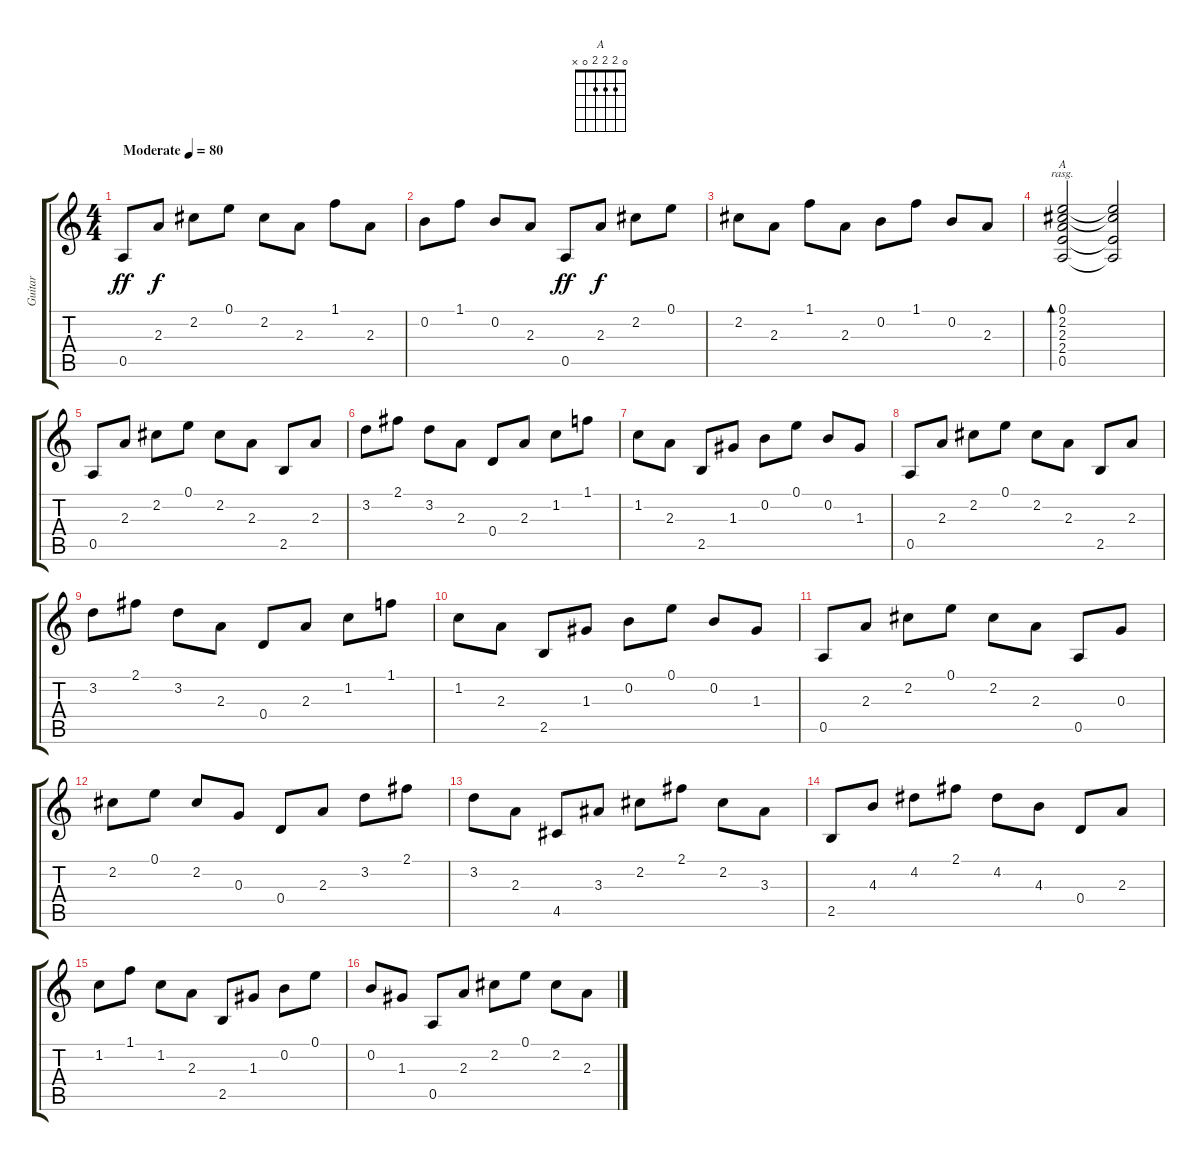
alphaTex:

\track ("Guitar" "Guitar") {instrument electricguitarjazz}
\staff {score tabs}
\tuning (E4 B3 G3 D3 A2 E2) {hide}
\chord ("A" 0 2 2 2 0 x)
\ts (4 4)
\tempo (80 "Moderate")
\clef g2
\ks c
0.5.8{dy ff instrument electricguitarjazz} 2.3.8{dy f} 2.2.8 0.1.8 2.2.8 2.3.8 1.1.8 2.3.8 |
0.2.8 1.1.8 0.2.8 2.3.8 0.5.8{dy ff} 2.3.8{dy f} 2.2.8 0.1.8 |
2.2.8 2.3.8 1.1.8 2.3.8 0.2.8 1.1.8 0.2.8 2.3.8 |
(0.1 2.2 2.3 2.4 0.5).2{bd 60 ch "A" rasg ii} (0.1{t} 2.2{t} 2.4{t} 0.5{t}).2 |
0.5.8 2.3.8 2.2.8 0.1.8 2.2.8 2.3.8 2.5.8 2.3.8 |
3.2.8 2.1.8 3.2.8 2.3.8 0.4.8 2.3.8 1.2.8 1.1.8 |
1.2.8 2.3.8 2.5.8 1.3.8 0.2.8 0.1.8 0.2.8 1.3.8 |
0.5.8 2.3.8 2.2.8 0.1.8 2.2.8 2.3.8 2.5.8 2.3.8 |
3.2.8 2.1.8 3.2.8 2.3.8 0.4.8 2.3.8 1.2.8 1.1.8 |
1.2.8 2.3.8 2.5.8 1.3.8 0.2.8 0.1.8 0.2.8 1.3.8 |
0.5.8 2.3.8 2.2.8 0.1.8 2.2.8 2.3.8 0.5.8 0.3.8 |
2.2.8 0.1.8 2.2.8 0.3.8 0.4.8 2.3.8 3.2.8 2.1.8 |
3.2.8 2.3.8 4.5.8 3.3.8 2.2.8 2.1.8 2.2.8 3.3.8 |
2.5.8 4.3.8 4.2.8 2.1.8 4.2.8 4.3.8 0.4.8 2.3.8 |
1.2.8 1.1.8 1.2.8 2.3.8 2.5.8 1.3.8 0.2.8 0.1.8 |
0.2.8 1.3.8 0.5.8 2.3.8 2.2.8 0.1.8 2.2.8 2.3.8
